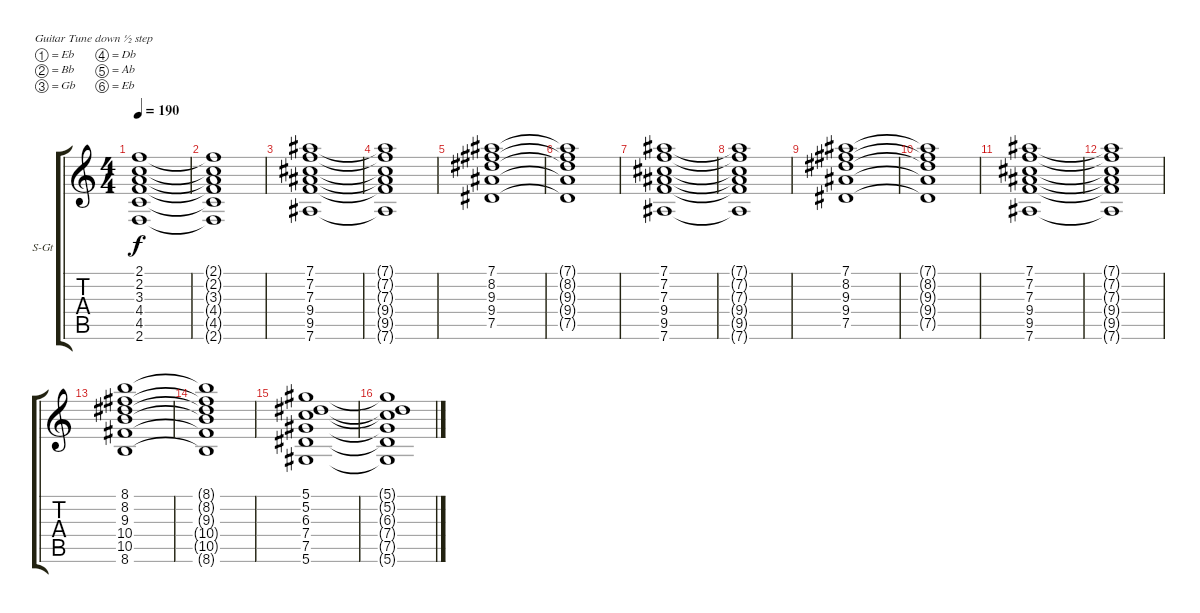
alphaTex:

\bracketExtendMode groupsimilarinstruments
\firstSystemTrackNameOrientation horizontal
\otherSystemsTrackNameOrientation horizontal
\track ("Скрипка" "S-Gt") {instrument synthstrings1}
\staff {score tabs}
\tuning (Eb4 Bb3 Gb3 Db3 Ab2 Eb2)
\displaytranspose 12
\ts (4 4)
\tempo 190
\clef g2
\ks c
(2.1 2.2 3.3 4.4 4.5 2.6).1{dy f} |
(2.1{t} 2.2{t} 3.3{t} 4.4{t} 4.5{t} 2.6{t}).1 |
(7.1 7.2 7.3 9.4 9.5 7.6).1 |
(7.1{t} 7.2{t} 7.3{t} 9.4{t} 9.5{t} 7.6{t}).1 |
(7.1 8.2 9.3 9.4 7.5).1 |
(7.1{t} 8.2{t} 9.3{t} 9.4{t} 7.5{t}).1 |
(7.1 7.2 7.3 9.4 9.5 7.6).1 |
(7.1{t} 7.2{t} 7.3{t} 9.4{t} 9.5{t} 7.6{t}).1 |
(7.1 8.2 9.3 9.4 7.5).1 |
(7.1{t} 8.2{t} 9.3{t} 9.4{t} 7.5{t}).1 |
(7.1 7.2 7.3 9.4 9.5 7.6).1 |
(7.1{t} 7.2{t} 7.3{t} 9.4{t} 9.5{t} 7.6{t}).1 |
(8.1 8.2 9.3 10.4 10.5 8.6).1 |
(8.1{t} 8.2{t} 9.3{t} 10.4{t} 10.5{t} 8.6{t}).1 |
(5.1 5.2 6.3 7.4 7.5 5.6).1 |
(5.1{t} 5.2{t} 6.3{t} 7.4{t} 7.5{t} 5.6{t}).1
